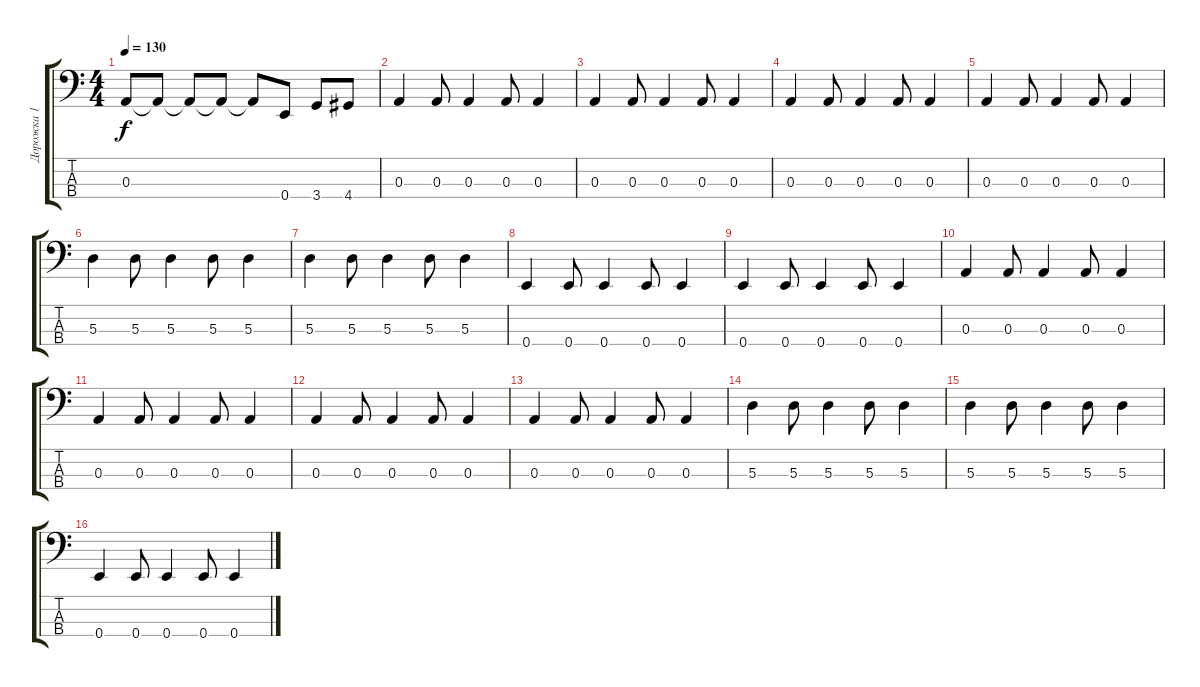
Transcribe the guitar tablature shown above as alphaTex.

\track ("Дорожка 1" "Дорожка 1") {instrument electricbasspick}
\staff {score tabs}
\tuning (G2 D2 A1 E1) {hide}
\ts (4 4)
\tempo 130
\clef f4
\ks c
0.3{t}.8{dy f} 0.3{t}.8 0.3{t}.8 0.3{t}.8 0.3{t}.8 0.4.8 3.4.8 4.4.8 |
0.3.4 0.3.8 0.3.4 0.3.8 0.3.4 |
0.3.4 0.3.8 0.3.4 0.3.8 0.3.4 |
0.3.4 0.3.8 0.3.4 0.3.8 0.3.4 |
0.3.4 0.3.8 0.3.4 0.3.8 0.3.4 |
5.3.4 5.3.8 5.3.4 5.3.8 5.3.4 |
5.3.4 5.3.8 5.3.4 5.3.8 5.3.4 |
0.4.4 0.4.8 0.4.4 0.4.8 0.4.4 |
0.4.4 0.4.8 0.4.4 0.4.8 0.4.4 |
0.3.4 0.3.8 0.3.4 0.3.8 0.3.4 |
0.3.4 0.3.8 0.3.4 0.3.8 0.3.4 |
0.3.4 0.3.8 0.3.4 0.3.8 0.3.4 |
0.3.4 0.3.8 0.3.4 0.3.8 0.3.4 |
5.3.4 5.3.8 5.3.4 5.3.8 5.3.4 |
5.3.4 5.3.8 5.3.4 5.3.8 5.3.4 |
0.4.4 0.4.8 0.4.4 0.4.8 0.4.4
